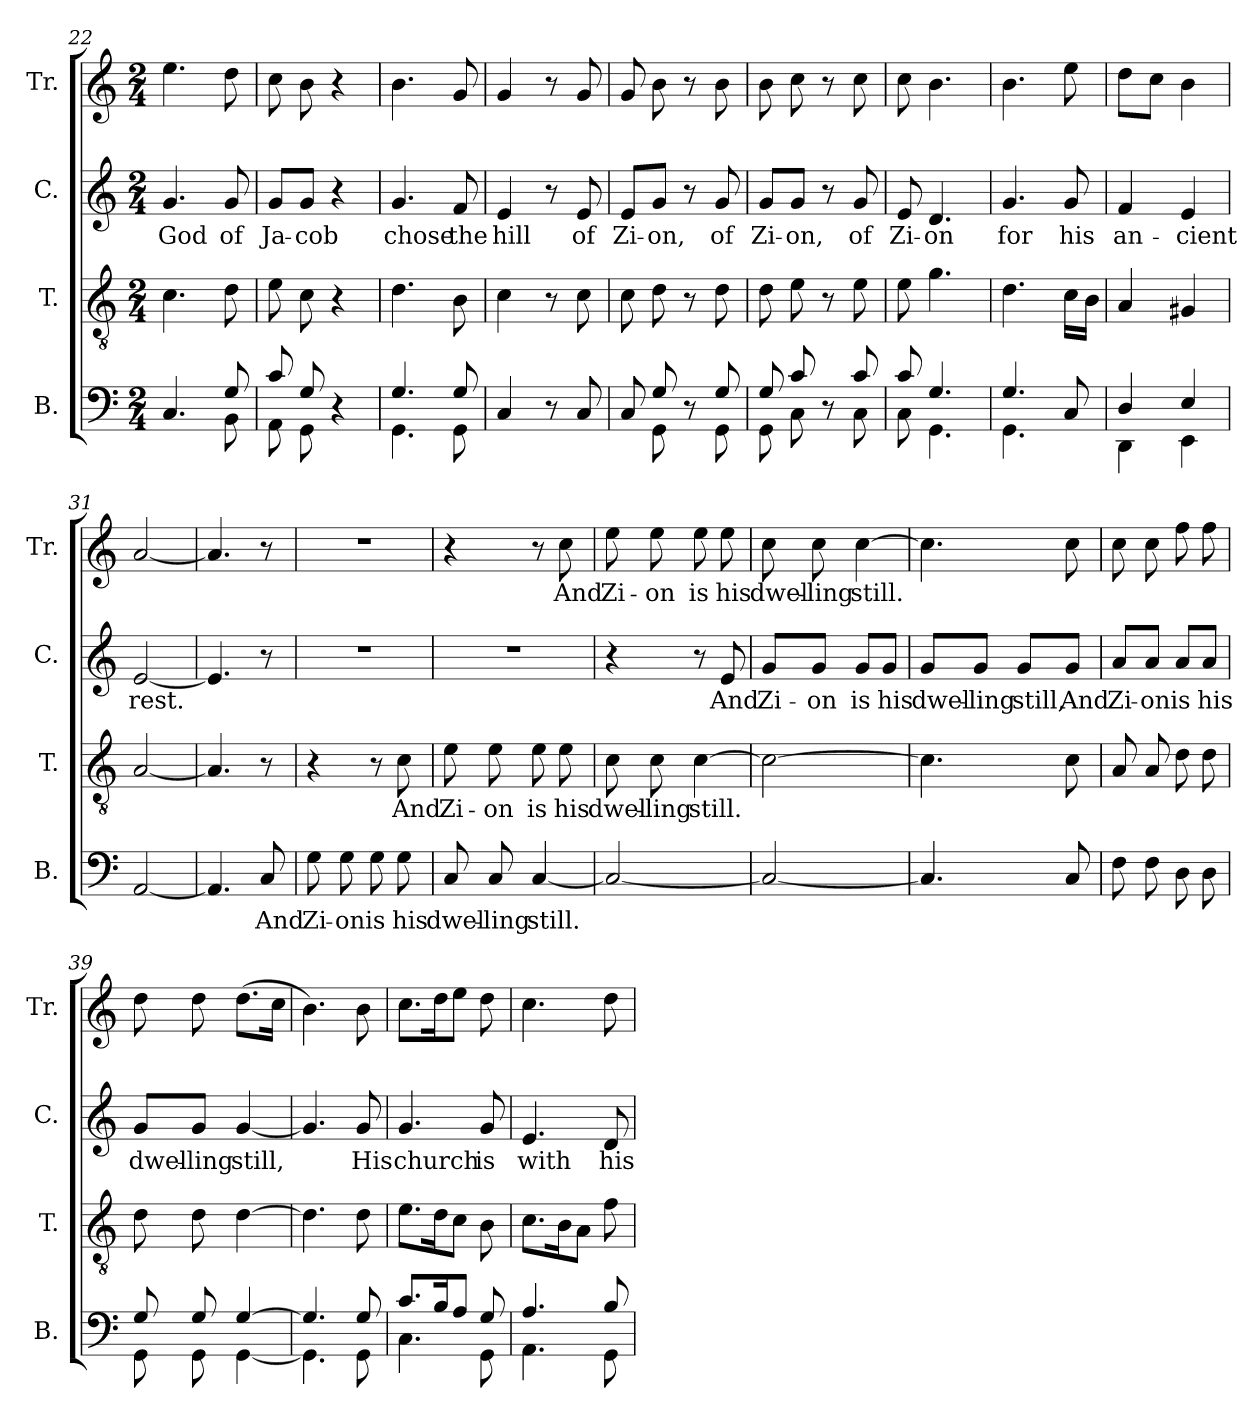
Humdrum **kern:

**kern	**text	**kern	**text	**kern	**text	**kern	**text
*part4	*part4	*part3	*part3	*part2	*part2	*part1	*part1
*staff4	*staff4	*staff3	*staff3	*staff2	*staff2	*staff1	*staff1
*I"B.	*	*I"T.	*	*I"C.	*	*I"Tr.	*
*I'B.	*	*I'T.	*	*I'C.	*	*I'Tr.	*
*clefF4	*	*clefGv2	*	*clefG2	*	*clefG2	*
*k[]	*	*k[]	*	*k[]	*	*k[]	*
*M2/4	*	*M2/4	*	*M2/4	*	*M2/4	*
=22	=22	=22	=22	=22	=22	=22	=22
*^	*	*	*	*	*	*	*
4.C/	4.C\yy	.	4.c\	.	4.g/	God	4.ee\	.
8G/	8BB\	.	8d\	.	8g/	of	8dd\	.
=23	=23	=23	=23	=23	=23	=23	=23	=23
8c/	8AA\	.	8e\	.	8g/L	Ja-	8cc\	.
8G/	8GG\	.	8c\	.	8g/J	-cob	8b\	.
4r	4ryy	.	4r	.	4r	.	4r	.
=24	=24	=24	=24	=24	=24	=24	=24	=24
4.G/	4.GG\	.	4.d\	.	4.g/	chose	4.b\	.
8G/	8GG\	.	8B\	.	8f/	the	8g/	.
*v	*v	*	*	*	*	*	*	*
=25	=25	=25	=25	=25	=25	=25	=25
4C/	.	4c\	.	4e/	hill	4g/	.
8r	.	8r	.	8r	.	8r	.
8C/	.	8c\	.	8e/	of	8g/	.
=26	=26	=26	=26	=26	=26	=26	=26
*^	*	*	*	*	*	*	*
8C/	8ryy	.	8c\	.	8e/L	Zi-	8g/	.
8G/	8GG\	.	8d\	.	8g/J	-on,	8b\	.
8r	8ryy	.	8r	.	8r	.	8r	.
8G/	8GG\	.	8d\	.	8g/	of	8b\	.
=27	=27	=27	=27	=27	=27	=27	=27	=27
8G/	8GG\	.	8d\	.	8g/L	Zi-	8b\	.
8c/	8C\	.	8e\	.	8g/J	-on,	8cc\	.
8r	8ryy	.	8r	.	8r	.	8r	.
8c/	8C\	.	8e\	.	8g/	of	8cc\	.
=28	=28	=28	=28	=28	=28	=28	=28	=28
8c/	8C\	.	8e\	.	8e/	Zi-	8cc\	.
4.G/	4.GG\	.	4.g\	.	4.d/	-on	4.b\	.
=29	=29	=29	=29	=29	=29	=29	=29	=29
4.G/	4.GG\	.	4.d\	.	4.g/	for	4.b\	.
8C/	8ryy	.	16c\LL	.	8g/	his	8ee\	.
.	.	.	16B\JJ	.	.	.	.	.
=30	=30	=30	=30	=30	=30	=30	=30	=30
4D/	4DD\	.	4A/	.	4f/	an-	8dd\L	.
.	.	.	.	.	.	.	8cc\J	.
4E/	4EE\	.	4G#X/	.	4e/	-cient	4b\	.
*v	*v	*	*	*	*	*	*	*
=31	=31	=31	=31	=31	=31	=31	=31
[2AA/	.	[2A/	.	[2e/	rest.	[2a/	.
=32	=32	=32	=32	=32	=32	=32	=32
4.AA/]	.	4.A/]	.	4.e/]	.	4.a/]	.
8C/	And	8r	.	8r	.	8r	.
!!LO:PB:g=z
=33	=33	=33	=33	=33	=33	=33	=33
8G\	Zi-	4r	.	2r	.	2r	.
8G\	-on	.	.	.	.	.	.
8G\	is	8r	.	.	.	.	.
8G\	his	8c\	And	.	.	.	.
=34	=34	=34	=34	=34	=34	=34	=34
8C/	dwel-	8e\	Zi-	2r	.	4r	.
8C/	-ling	8e\	-on	.	.	.	.
[4C/	still.	8e\	is	.	.	8r	.
.	.	8e\	his	.	.	8cc\	And
=35	=35	=35	=35	=35	=35	=35	=35
2C/_	.	8c\	dwel-	4r	.	8ee\	Zi-
.	.	8c\	-ling	.	.	8ee\	-on
.	.	[4c\	still.	8r	.	8ee\	is
.	.	.	.	8e/	And	8ee\	his
=36	=36	=36	=36	=36	=36	=36	=36
2C/_	.	2c\_	.	8g/L	Zi-	8cc\	dwel-
.	.	.	.	8g/J	-on	8cc\	-ling
.	.	.	.	8g/L	is	[4cc\	still.
.	.	.	.	8g/J	his	.	.
=37	=37	=37	=37	=37	=37	=37	=37
4.C/]	.	4.c\]	.	8g/L	dwel-	4.cc\]	.
.	.	.	.	8g/J	-ling	.	.
.	.	.	.	8g/L	still,	.	.
8C/	.	8c\	.	8g/J	And	8cc\	.
=38	=38	=38	=38	=38	=38	=38	=38
8F\	.	8A/	.	8a/L	Zi-	8cc\	.
8F\	.	8A/	.	8a/J	-on	8cc\	.
8D\	.	8d\	.	8a/L	is	8ff\	.
8D\	.	8d\	.	8a/J	his	8ff\	.
=39	=39	=39	=39	=39	=39	=39	=39
*^	*	*	*	*	*	*	*
8G/	8GG\	.	8d\	.	8g/L	dwel-	8dd\	.
8G/	8GG\	.	8d\	.	8g/J	-ling	8dd\	.
[4G/	[4GG\	.	[4d\	.	[4g/	still,	(8.dd\L	.
.	.	.	.	.	.	.	16cc\Jk	.
=40	=40	=40	=40	=40	=40	=40	=40	=40
4.G/]	4.GG\]	.	4.d\]	.	4.g/]	.	4.b\)	.
8G/	8GG\	.	8d\	.	8g/	His	8b\	.
!!LO:LB:g=z
=41	=41	=41	=41	=41	=41	=41	=41	=41
8.c/L	4.C\	.	8.e\L	.	4.g/	church	8.cc\L	.
16B/K	.	.	16d\K	.	.	.	16dd\K	.
8A/J	.	.	8c\J	.	.	.	8ee\J	.
8G/	8GG\	.	8B\	.	8g/	is	8dd\	.
=42	=42	=42	=42	=42	=42	=42	=42	=42
4.A/	4.AA\	.	8.c\L	.	4.e/	with	4.cc\	.
.	.	.	16B\K	.	.	.	.	.
.	.	.	8A\J	.	.	.	.	.
8B/	8GG\	.	8f\	.	8d/	his	8dd\	.
*v	*v	*	*	*	*	*	*	*
=	=	=	=	=	=	=	=
*-	*-	*-	*-	*-	*-	*-	*-
